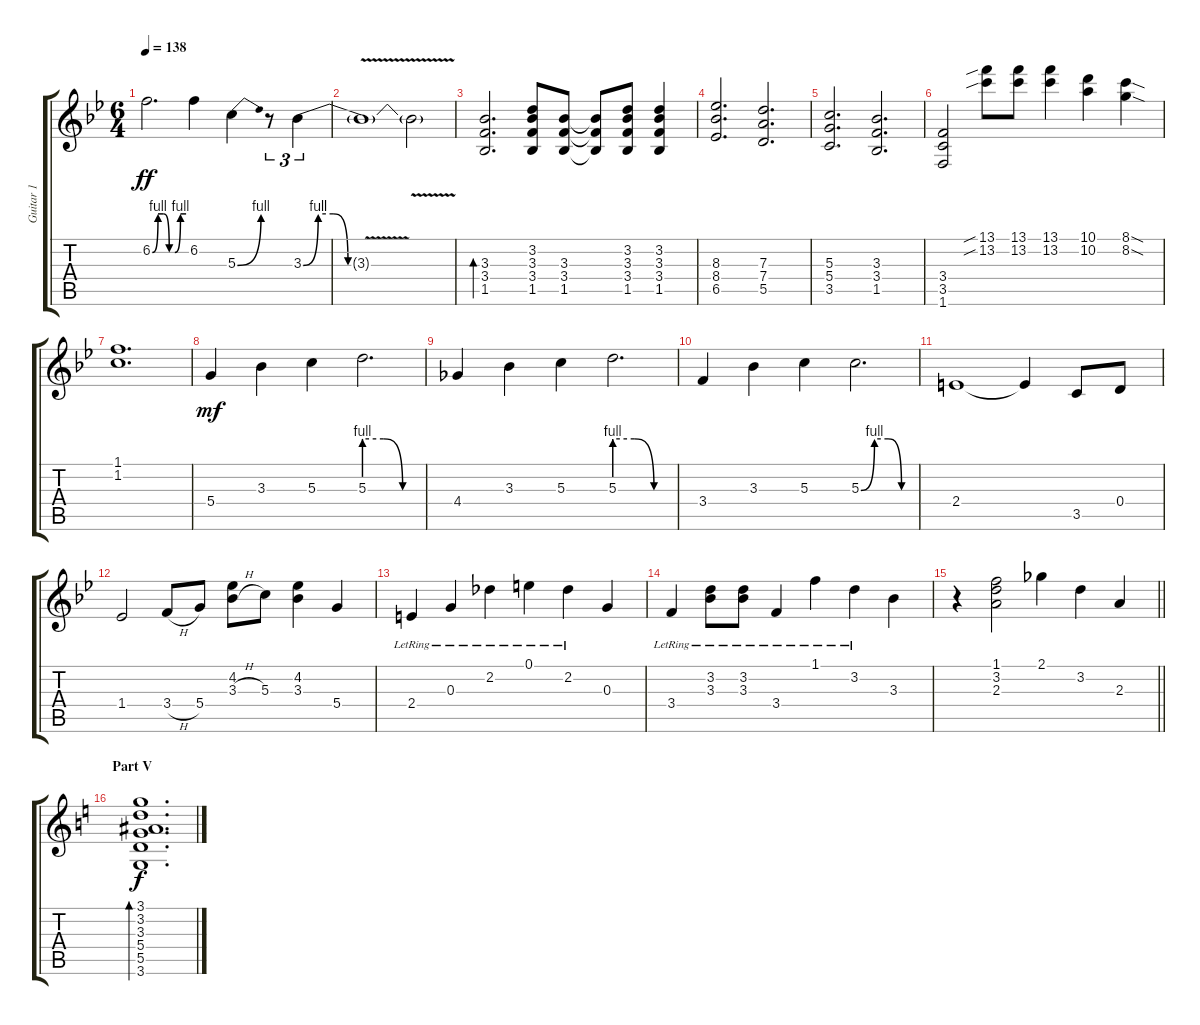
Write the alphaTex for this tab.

\track ("Guitar 1" "Guitar 1") {instrument electricguitarjazz}
\staff {score tabs}
\tuning (E4 B3 G3 D3 A2 E2) {hide}
\ts (6 4)
\tempo 138
\clef g2
\ks gminor
6.2{be (custom 0 0 10 4 20 4 30 0 40 0 50 4 60 4)}.2{d dy ff} 6.2.4 5.3{be (bend 0 0 60 4)}.4 r.8{tu (3 2)} 3.3{be (custom 0 0 15 4 30 4 45 0 60 0)}.4{tu (3 2)} |
3.3{v t}.1 3.3{t}.2 |
(3.3 3.4 1.5).2{d bd 60} (3.2 3.3 3.4 1.5).8 (3.3 3.4 1.5).8 (3.3{t} 3.4{t} 1.5{t}).8 (3.2 3.3 3.4 1.5).8 (3.2 3.3 3.4 1.5).4 |
(8.3 8.4 6.5).2{d} (7.3 7.4 5.5).2{d} |
(5.3 5.4 3.5).2{d} (3.3 3.4 1.5).2{d} |
(3.4 3.5 1.6).2 (13.1{sib} 13.2{sib}).8 (13.1 13.2).8 (13.1 13.2).4 (10.1 10.2).4 (8.1{sod} 8.2{sod}).4 |
(1.1 1.2).1{d} |
5.4.4{dy mf} 3.3.4 5.3.4 5.3{be (custom 0 4 20 4 40 0 60 0)}.2{d} |
4.4.4 3.3.4 5.3.4 5.3{be (custom 0 4 20 4 40 0 60 0)}.2{d} |
3.4.4 3.3.4 5.3.4 5.3{be (custom 0 0 15 4 30 4 45 0 60 0)}.2{d} |
2.4.1 2.4{t}.4 3.5.8 0.4.8 |
1.4.2 3.4{h}.8 5.4.8 (4.2 3.3{h}).8 5.3.8 (4.2 3.3).4 5.4.4 |
2.4{lr}.4 0.3{lr}.4 2.2{lr}.4 0.1{lr}.4 2.2{lr}.4 0.3.4 |
3.4{lr}.4 (3.2{lr} 3.3{lr}).8 (3.2{lr} 3.3{lr}).8 3.4{lr}.4 1.1{lr}.4 3.2{lr}.4 3.3.4 |
\barLineRight lightlight
r.4 (1.1 3.2 2.3).2 2.1.4 3.2.4 2.3.4 |
\section ("" "Part V")
\ks c
(3.1 3.2 3.3 5.4 5.5 3.6).1{d bd 60 dy f}
